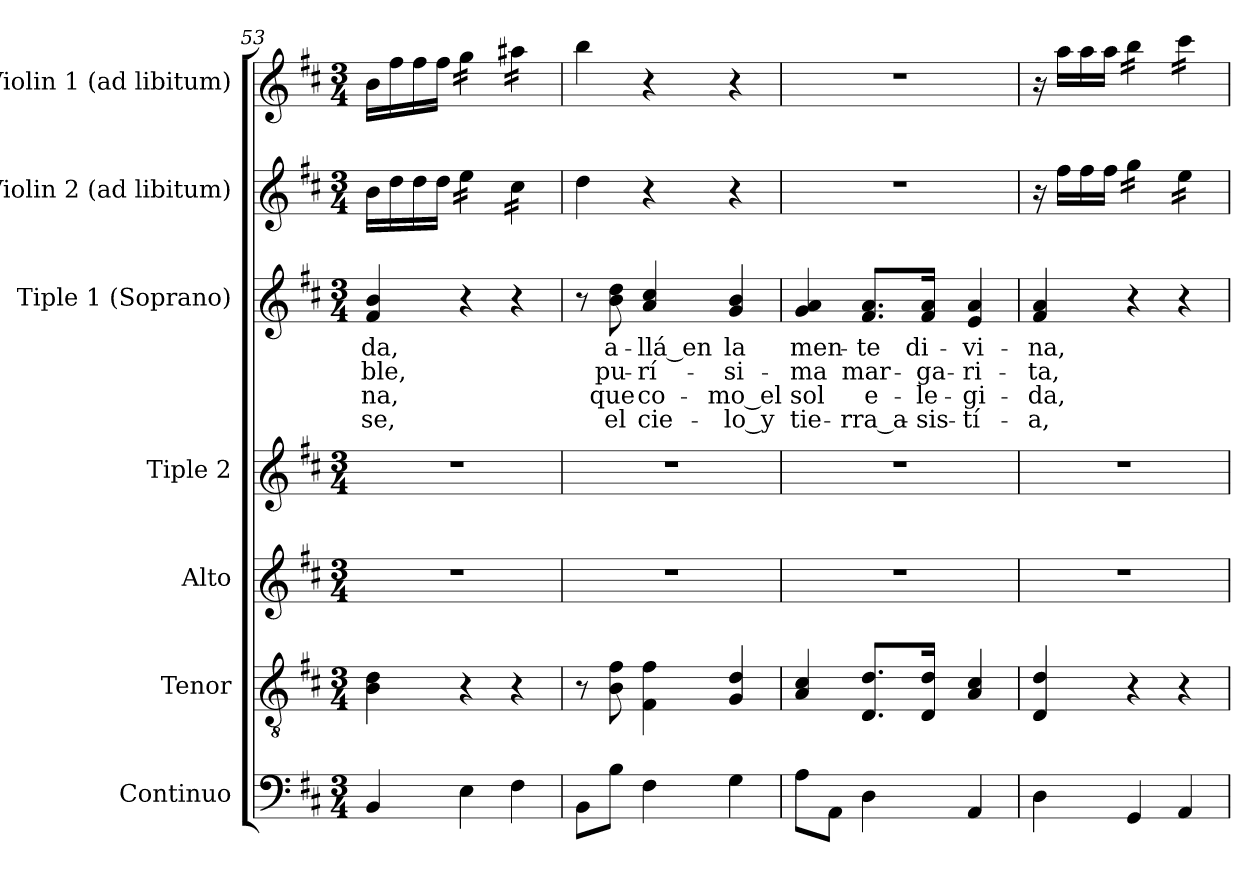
**kern	**kern	**kern	**kern	**kern	**text	**text	**text	**text	**kern	**kern
*part7	*part6	*part5	*part4	*part3	*part3	*part3	*part3	*part3	*part2	*part1
*staff7	*staff6	*staff5	*staff4	*staff3	*staff3	*staff3	*staff3	*staff3	*staff2	*staff1
*I"Continuo	*I"Tenor	*I"Alto	*I"Tiple 2	*I"Tiple 1 (Soprano)	*	*	*	*	*I"Violin 2 (ad libitum)	*I"Violin 1 (ad libitum)
*I'Cont.	*I'T.	*I'A.	*	*I'S.	*	*	*	*	*I'Vln. 2	*I'Vln. 1
*clefF4	*clefGv2	*clefG2	*clefG2	*clefG2	*	*	*	*	*clefG2	*clefG2
*	*ITrd7c12	*	*	*	*	*	*	*	*	*
*k[f#c#]	*k[f#c#]	*k[f#c#]	*k[f#c#]	*k[f#c#]	*	*	*	*	*k[f#c#]	*k[f#c#]
*D:	*D:	*D:	*D:	*D:	*	*	*	*	*D:	*D:
*M3/4	*M3/4	*M3/4	*M3/4	*M3/4	*	*	*	*	*M3/4	*M3/4
=53	=53	=53	=53	=53	=53	=53	=53	=53	=53	=53
!	!	!LO:N:vis=1	!LO:N:vis=1	!	!	!	!	!	!	!
!	!	!	!	!	!LO:LY:b:color=#000000	!LO:LY:b:color=#000000	!LO:LY:b:color=#000000	!LO:LY:b:color=#000000	!	!
4BBi/	4BBi\ 4Di	2.r	2.r	4f#i/ 4bi	-da,	-ble,	-na,	-se,	16bi\LL	16bi\LL
.	.	.	.	.	.	.	.	.	16ddi\	16ff#i\
.	.	.	.	.	.	.	.	.	16ddi\	16ff#i\
.	.	.	.	.	.	.	.	.	16ddi\JJ	16ff#i\JJ
*	*	*	*	*	*	*	*	*	*tremolo	*
*	*	*	*	*	*	*	*	*	*	*tremolo
4Ei\	4r	.	.	4r	.	.	.	.	16eei\LL	16ggi\LL
.	.	.	.	.	.	.	.	.	16eei\	16ggi\
.	.	.	.	.	.	.	.	.	16eei\	16ggi\
.	.	.	.	.	.	.	.	.	16eei\JJ	16ggi\JJ
4F#i\	4r	.	.	4r	.	.	.	.	16cc#i\LL	16aa#Xi\LL
.	.	.	.	.	.	.	.	.	16cc#i\	16aa#Xi\
.	.	.	.	.	.	.	.	.	16cc#i\	16aa#Xi\
.	.	.	.	.	.	.	.	.	16cc#i\JJ	16aa#Xi\JJ
*	*	*	*	*	*	*	*	*	*	*Xtremolo
*	*	*	*	*	*	*	*	*	*Xtremolo	*
=54	=54	=54	=54	=54	=54	=54	=54	=54	=54	=54
!	!	!LO:N:vis=1	!LO:N:vis=1	!	!	!	!	!	!	!
8BBi\L	8r	2.r	2.r	8r	.	.	.	.	4ddi\	4bbi\
!	!	!	!	!	!LO:LY:b:color=#000000	!LO:LY:b:color=#000000	!LO:LY:b:color=#000000	!LO:LY:b:color=#000000	!	!
8Bi\J	8BBi\ 8F#i	.	.	8bi\ 8ddi	a-	pu-	que	el	.	.
!	!	!	!	!	!LO:LY:b:color=#000000	!LO:LY:b:color=#000000	!LO:LY:b:color=#000000	!LO:LY:b:color=#000000	!	!
4F#i\	4FF#i\ 4F#i	.	.	4ai/ 4cc#i	-llá_en	-rí-	co-	cie-	4r	4r
!	!	!	!	!	!LO:LY:b:color=#000000	!LO:LY:b:color=#000000	!LO:LY:b:color=#000000	!LO:LY:b:color=#000000	!	!
4Gi\	4GGi/ 4Di	.	.	4gi/ 4bi	la	-si-	-mo_el	-lo_y	4r	4r
=55	=55	=55	=55	=55	=55	=55	=55	=55	=55	=55
!	!	!LO:N:vis=1	!LO:N:vis=1	!	!	!	!	!	!	!
!	!	!	!	!	!LO:LY:b:color=#000000	!LO:LY:b:color=#000000	!LO:LY:b:color=#000000	!LO:LY:b:color=#000000	!LO:N:vis=1	!LO:N:vis=1
8Ai\L	4AAi/ 4C#i	2.r	2.r	4gi/ 4ai	men-	-ma	sol	tie-	2.r	2.r
8AAi\J	.	.	.	.	.	.	.	.	.	.
!	!	!	!	!	!LO:LY:b:color=#000000	!LO:LY:b:color=#000000	!LO:LY:b:color=#000000	!LO:LY:b:color=#000000	!	!
4Di\	8.DDi/ 8.Di/L	.	.	8.f#i/ 8.ai/L	-te	mar-	e-	-rra_a-	.	.
!	!	!	!	!	!LO:LY:b:color=#000000	!LO:LY:b:color=#000000	!LO:LY:b:color=#000000	!LO:LY:b:color=#000000	!	!
.	16DDi/ 16Di/Jk	.	.	16f#i/ 16ai/Jk	di-	-ga-	-le-	-sis-	.	.
!	!	!	!	!	!LO:LY:b:color=#000000	!LO:LY:b:color=#000000	!LO:LY:b:color=#000000	!LO:LY:b:color=#000000	!	!
4AAi/	4AAi/ 4C#i	.	.	4ei/ 4ai	-vi-	-ri-	-gi-	-tí-	.	.
=56	=56	=56	=56	=56	=56	=56	=56	=56	=56	=56
!	!	!LO:N:vis=1	!LO:N:vis=1	!	!	!	!	!	!	!
!	!	!	!	!	!LO:LY:b:color=#000000	!LO:LY:b:color=#000000	!LO:LY:b:color=#000000	!LO:LY:b:color=#000000	!	!
4Di\	4DDi/ 4Di	2.r	2.r	4f#i/ 4ai	-na,	-ta,	-da,	-a,	16r	16r
.	.	.	.	.	.	.	.	.	16ff#i\LL	16aai\LL
.	.	.	.	.	.	.	.	.	16ff#i\	16aai\
.	.	.	.	.	.	.	.	.	16ff#i\JJ	16aai\JJ
*	*	*	*	*	*	*	*	*	*tremolo	*
*	*	*	*	*	*	*	*	*	*	*tremolo
4GGi/	4r	.	.	4r	.	.	.	.	16ggi\LL	16bbi\LL
.	.	.	.	.	.	.	.	.	16ggi\	16bbi\
.	.	.	.	.	.	.	.	.	16ggi\	16bbi\
.	.	.	.	.	.	.	.	.	16ggi\JJ	16bbi\JJ
4AAi/	4r	.	.	4r	.	.	.	.	16eei\LL	16ccc#i\LL
.	.	.	.	.	.	.	.	.	16eei\	16ccc#i\
.	.	.	.	.	.	.	.	.	16eei\	16ccc#i\
.	.	.	.	.	.	.	.	.	16eei\JJ	16ccc#i\JJ
*	*	*	*	*	*	*	*	*	*	*Xtremolo
*	*	*	*	*	*	*	*	*	*Xtremolo	*
=	=	=	=	=	=	=	=	=	=	=
*-	*-	*-	*-	*-	*-	*-	*-	*-	*-	*-
